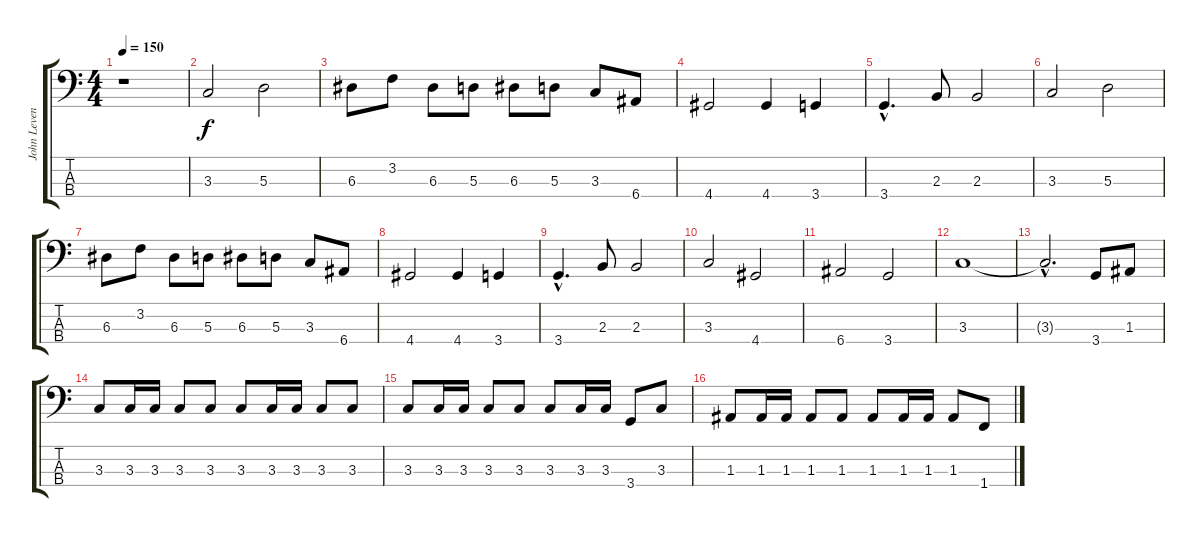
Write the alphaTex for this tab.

\track ("John Leven" "John Leven") {instrument electricbasspick}
\staff {score tabs}
\tuning (G2 D2 A1 E1) {hide}
\ts (4 4)
\tempo 150
\clef f4
\ks c
r.1{dy f instrument electricbasspick} |
3.3.2 5.3.2 |
6.3.8 3.2.8 6.3.8 5.3.8 6.3.8 5.3.8 3.3.8 6.4.8 |
4.4.2 4.4.4 3.4.4 |
3.4{hac}.4{d} 2.3.8 2.3.2 |
3.3.2 5.3.2 |
6.3.8 3.2.8 6.3.8 5.3.8 6.3.8 5.3.8 3.3.8 6.4.8 |
4.4.2 4.4.4 3.4.4 |
3.4{hac}.4{d} 2.3.8 2.3.2 |
3.3.2 4.4.2 |
6.4.2 3.4.2 |
3.3.1 |
3.3{hac t}.2{d} 3.4.8 1.3.8 |
3.3.8 3.3.16 3.3.16 3.3.8 3.3.8 3.3.8 3.3.16 3.3.16 3.3.8 3.3.8 |
3.3.8 3.3.16 3.3.16 3.3.8 3.3.8 3.3.8 3.3.16 3.3.16 3.4.8 3.3.8 |
1.3.8 1.3.16 1.3.16 1.3.8 1.3.8 1.3.8 1.3.16 1.3.16 1.3.8 1.4.8
